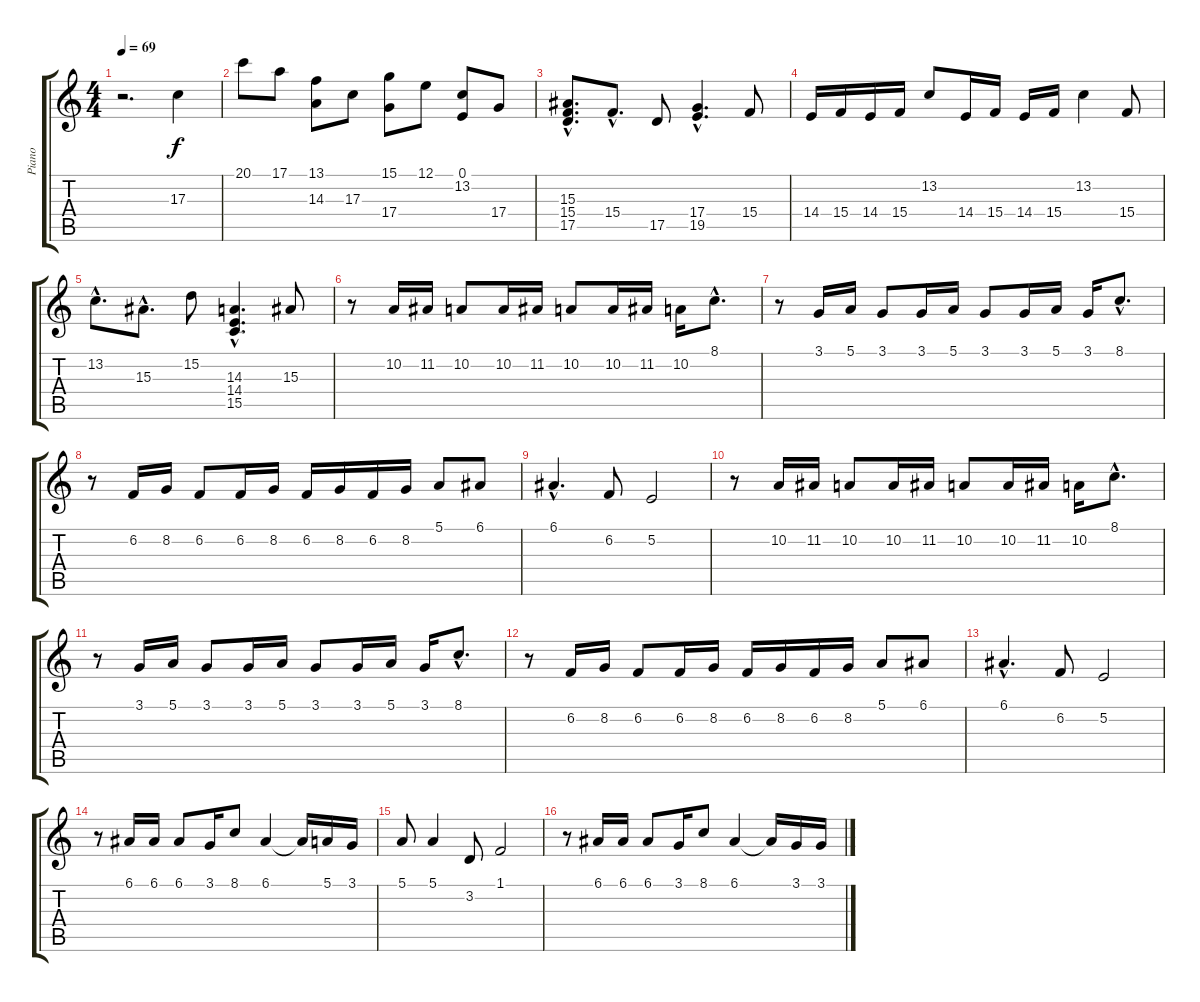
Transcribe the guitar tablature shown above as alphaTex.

\track ("Piano" "Piano") {instrument acousticgrandpiano}
\staff {score tabs}
\tuning (E4 B3 G3 D3 A2 E2) {hide}
\ts (4 4)
\tempo 69
\clef g2
\ks c
r.2{d dy f instrument acousticgrandpiano} 17.3.4 |
20.1.8 17.1.8 (13.1 14.3).8 17.3.8 (15.1 17.4).8 12.1.8 (0.1 13.2).8 17.4.8 |
(15.3{hac} 15.4{hac} 17.5{hac}).8{d} 15.4{hac}.8{d} 17.5.8 (17.4{hac} 19.5{hac}).4{d} 15.4.8 |
14.4.16 15.4.16 14.4.16 15.4.16 13.2.8 14.4.16 15.4.16 14.4.16 15.4.16 13.2.4 15.4.8 |
13.2{hac}.8{d} 15.3{hac}.8{d} 15.2.8 (14.3{hac} 14.4{hac} 15.5{hac}).4{d} 15.3.8 |
r.8{instrument acousticguitarnylon} 10.2.16 11.2.16 10.2.8 10.2.16 11.2.16 10.2.8 10.2.16 11.2.16 10.2.16 8.1{hac}.8{d} |
r.8 3.1.16 5.1.16 3.1.8 3.1.16 5.1.16 3.1.8 3.1.16 5.1.16 3.1.16 8.1{hac}.8{d} |
r.8 6.2.16 8.2.16 6.2.8 6.2.16 8.2.16 6.2.16 8.2.16 6.2.16 8.2.16 5.1.8 6.1.8 |
6.1{hac}.4{d} 6.2.8 5.2.2 |
r.8 10.2.16 11.2.16 10.2.8 10.2.16 11.2.16 10.2.8 10.2.16 11.2.16 10.2.16 8.1{hac}.8{d} |
r.8 3.1.16 5.1.16 3.1.8 3.1.16 5.1.16 3.1.8 3.1.16 5.1.16 3.1.16 8.1{hac}.8{d} |
r.8 6.2.16 8.2.16 6.2.8 6.2.16 8.2.16 6.2.16 8.2.16 6.2.16 8.2.16 5.1.8 6.1.8 |
6.1{hac}.4{d} 6.2.8 5.2.2 |
r.8 6.1.16 6.1.16 6.1.8 3.1.16 8.1.8 6.1.4 6.1{t}.16 5.1.16 3.1.16 |
5.1.8 5.1.4 3.2.8 1.1.2 |
r.8 6.1.16 6.1.16 6.1.8 3.1.16 8.1.8 6.1.4 6.1{t}.16 3.1.16 3.1.16
